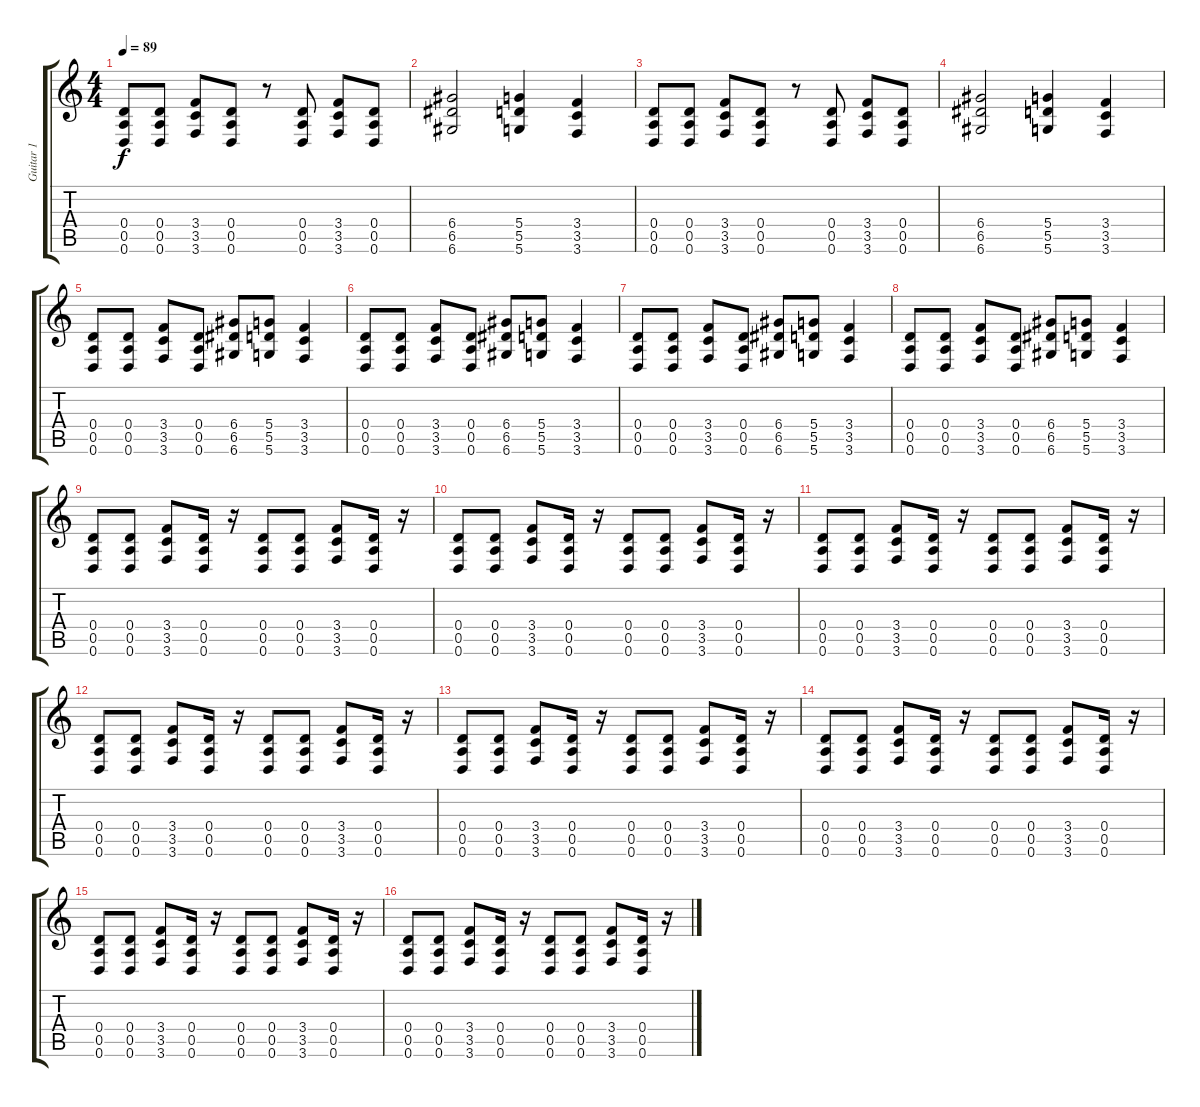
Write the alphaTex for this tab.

\track ("Guitar 1" "Guitar 1") {instrument distortionguitar}
\staff {score tabs}
\tuning (E4 B3 G3 D3 A2 D2) {hide}
\ts (4 4)
\tempo 89
\clef g2
\ks c
(0.4 0.5 0.6).8{dy f} (0.4 0.5 0.6).8 (3.4 3.5 3.6).8 (0.4 0.5 0.6).8 r.8 (0.4 0.5 0.6).8 (3.4 3.5 3.6).8 (0.4 0.5 0.6).8 |
(6.4 6.5 6.6).2 (5.4 5.5 5.6).4 (3.4 3.5 3.6).4 |
(0.4 0.5 0.6).8 (0.4 0.5 0.6).8 (3.4 3.5 3.6).8 (0.4 0.5 0.6).8 r.8 (0.4 0.5 0.6).8 (3.4 3.5 3.6).8 (0.4 0.5 0.6).8 |
(6.4 6.5 6.6).2 (5.4 5.5 5.6).4 (3.4 3.5 3.6).4 |
(0.4 0.5 0.6).8 (0.4 0.5 0.6).8 (3.4 3.5 3.6).8 (0.4 0.5 0.6).8 (6.4 6.5 6.6).8 (5.4 5.5 5.6).8 (3.4 3.5 3.6).4 |
(0.4 0.5 0.6).8 (0.4 0.5 0.6).8 (3.4 3.5 3.6).8 (0.4 0.5 0.6).8 (6.4 6.5 6.6).8 (5.4 5.5 5.6).8 (3.4 3.5 3.6).4 |
(0.4 0.5 0.6).8 (0.4 0.5 0.6).8 (3.4 3.5 3.6).8 (0.4 0.5 0.6).8 (6.4 6.5 6.6).8 (5.4 5.5 5.6).8 (3.4 3.5 3.6).4 |
(0.4 0.5 0.6).8 (0.4 0.5 0.6).8 (3.4 3.5 3.6).8 (0.4 0.5 0.6).8 (6.4 6.5 6.6).8 (5.4 5.5 5.6).8 (3.4 3.5 3.6).4 |
(0.4 0.5 0.6).8 (0.4 0.5 0.6).8 (3.4 3.5 3.6).8 (0.4 0.5 0.6).16 r.16 (0.4 0.5 0.6).8 (0.4 0.5 0.6).8 (3.4 3.5 3.6).8 (0.4 0.5 0.6).16 r.16 |
(0.4 0.5 0.6).8 (0.4 0.5 0.6).8 (3.4 3.5 3.6).8 (0.4 0.5 0.6).16 r.16 (0.4 0.5 0.6).8 (0.4 0.5 0.6).8 (3.4 3.5 3.6).8 (0.4 0.5 0.6).16 r.16 |
(0.4 0.5 0.6).8 (0.4 0.5 0.6).8 (3.4 3.5 3.6).8 (0.4 0.5 0.6).16 r.16 (0.4 0.5 0.6).8 (0.4 0.5 0.6).8 (3.4 3.5 3.6).8 (0.4 0.5 0.6).16 r.16 |
(0.4 0.5 0.6).8 (0.4 0.5 0.6).8 (3.4 3.5 3.6).8 (0.4 0.5 0.6).16 r.16 (0.4 0.5 0.6).8 (0.4 0.5 0.6).8 (3.4 3.5 3.6).8 (0.4 0.5 0.6).16 r.16 |
(0.4 0.5 0.6).8 (0.4 0.5 0.6).8 (3.4 3.5 3.6).8 (0.4 0.5 0.6).16 r.16 (0.4 0.5 0.6).8 (0.4 0.5 0.6).8 (3.4 3.5 3.6).8 (0.4 0.5 0.6).16 r.16 |
(0.4 0.5 0.6).8 (0.4 0.5 0.6).8 (3.4 3.5 3.6).8 (0.4 0.5 0.6).16 r.16 (0.4 0.5 0.6).8 (0.4 0.5 0.6).8 (3.4 3.5 3.6).8 (0.4 0.5 0.6).16 r.16 |
(0.4 0.5 0.6).8 (0.4 0.5 0.6).8 (3.4 3.5 3.6).8 (0.4 0.5 0.6).16 r.16 (0.4 0.5 0.6).8 (0.4 0.5 0.6).8 (3.4 3.5 3.6).8 (0.4 0.5 0.6).16 r.16 |
(0.4 0.5 0.6).8 (0.4 0.5 0.6).8 (3.4 3.5 3.6).8 (0.4 0.5 0.6).16 r.16 (0.4 0.5 0.6).8 (0.4 0.5 0.6).8 (3.4 3.5 3.6).8 (0.4 0.5 0.6).16 r.16
